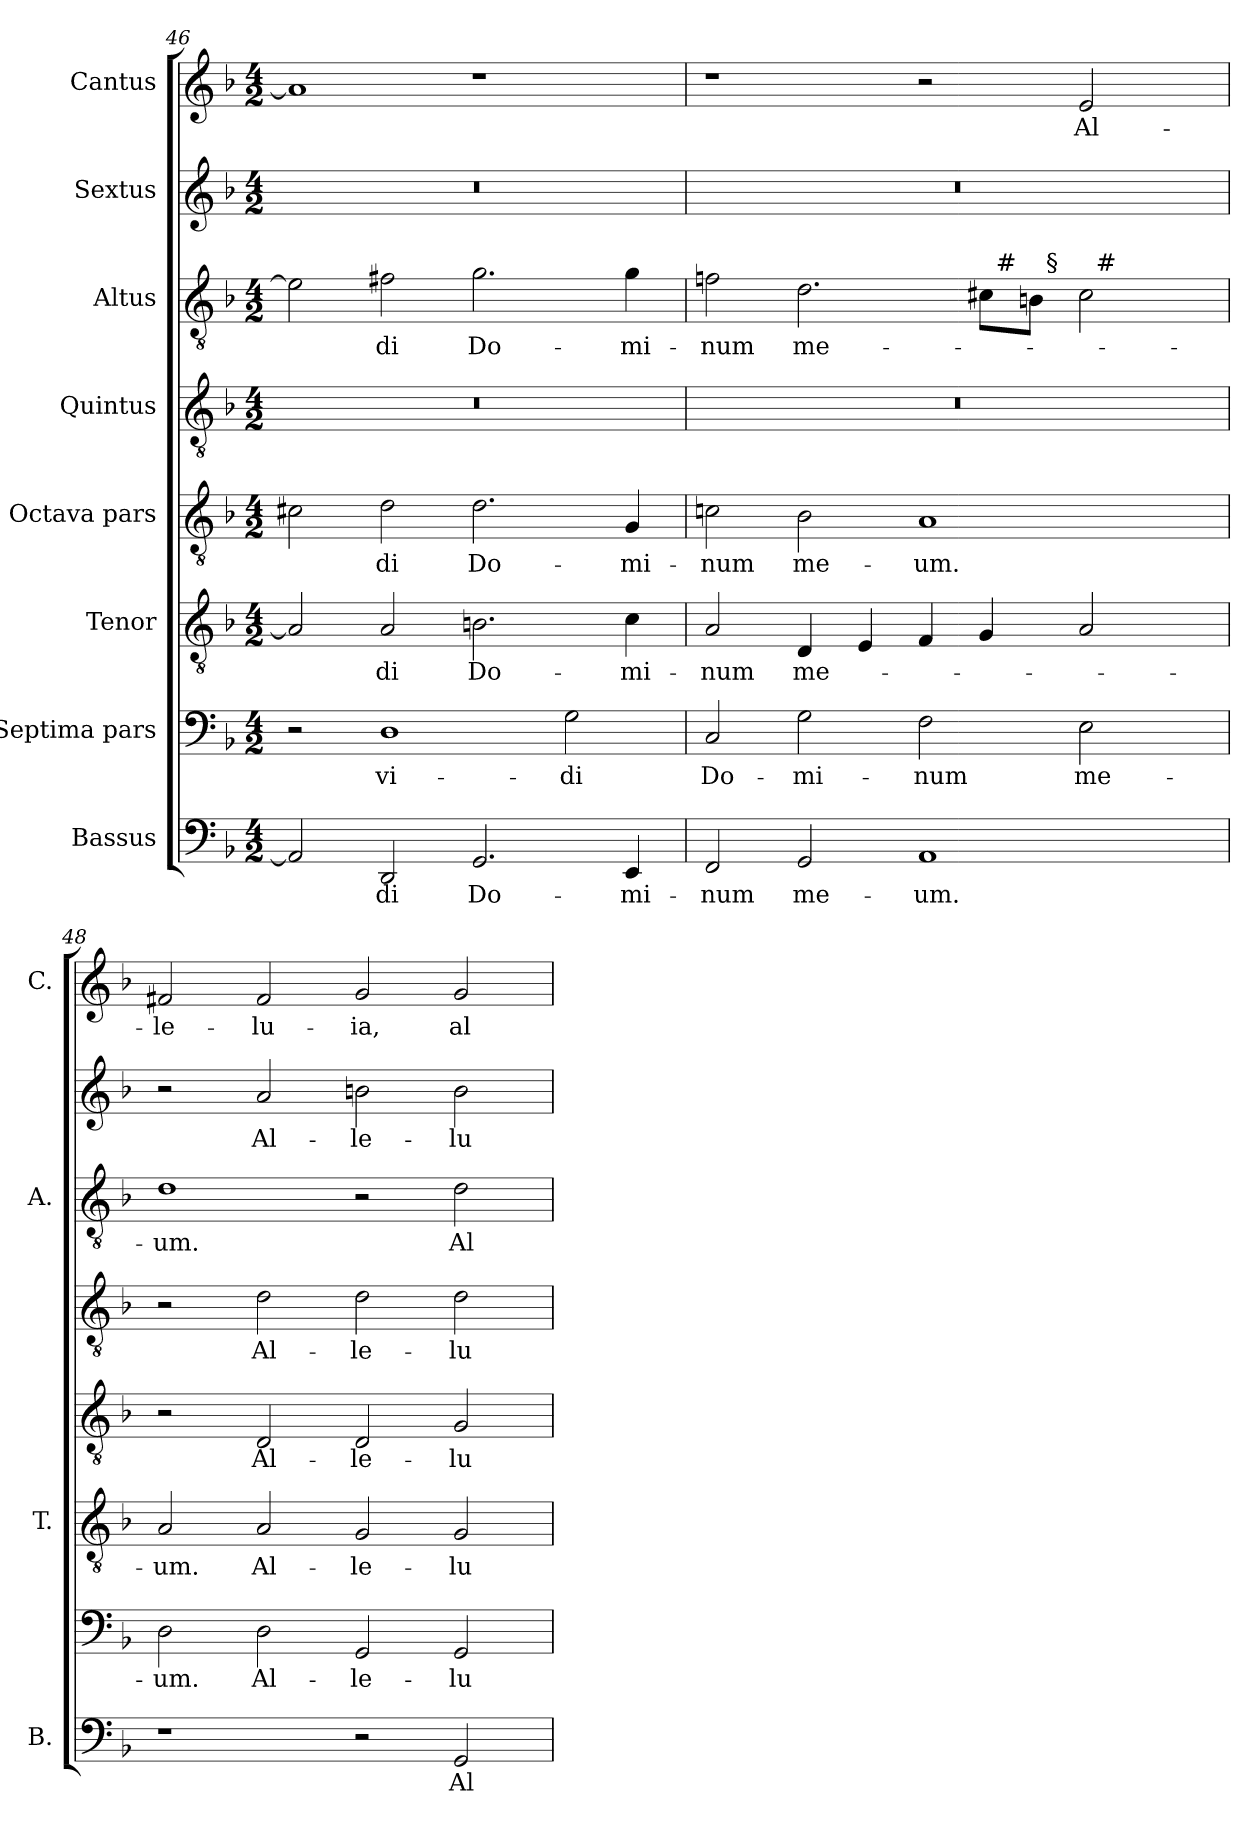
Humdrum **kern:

**kern	**text	**kern	**text	**kern	**text	**kern	**text	**kern	**text	**kern	**text	**kern	**text	**kern	**text
*part8	*part8	*part7	*part7	*part6	*part6	*part5	*part5	*part4	*part4	*part3	*part3	*part2	*part2	*part1	*part1
*staff8	*staff8	*staff7	*staff7	*staff6	*staff6	*staff5	*staff5	*staff4	*staff4	*staff3	*staff3	*staff2	*staff2	*staff1	*staff1
*I"Bassus	*	*I"Septima pars	*	*I"Tenor	*	*I"Octava pars	*	*I"Quintus	*	*I"Altus	*	*I"Sextus	*	*I"Cantus	*
*I'B.	*	*	*	*I'T.	*	*	*	*	*	*I'A.	*	*	*	*I'C.	*
*clefF4	*	*clefF4	*	*clefGv2	*	*clefGv2	*	*clefGv2	*	*clefGv2	*	*clefG2	*	*clefG2	*
*	*	*	*	*ITrd7c12	*	*ITrd7c12	*	*ITrd7c12	*	*ITrd7c12	*	*	*	*	*
*k[b-]	*	*k[b-]	*	*k[b-]	*	*k[b-]	*	*k[b-]	*	*k[b-]	*	*k[b-]	*	*k[b-]	*
*F:	*	*F:	*	*F:	*	*F:	*	*F:	*	*F:	*	*F:	*	*F:	*
*M4/2	*	*M4/2	*	*M4/2	*	*M4/2	*	*M4/2	*	*M4/2	*	*M4/2	*	*M4/2	*
=46	=46	=46	=46	=46	=46	=46	=46	=46	=46	=46	=46	=46	=46	=46	=46
!	!	!	!	!	!	!	!	!LO:N:vis=1	!	!	!	!LO:N:vis=1	!	!	!
2AA/]	.	2r	.	2AA/]	.	2C#X\	.	0r	.	2E\]	.	0r	.	1a]	.
!	!LO:LY:b	!	!LO:LY:b	!	!LO:LY:b	!	!LO:LY:b	!	!	!	!LO:LY:b	!	!	!	!
2DD/	-di	1D	vi-	2AA/	-di	2D\	-di	.	.	2F#X\	-di	.	.	.	.
!	!LO:LY:b	!	!	!	!LO:LY:b	!	!LO:LY:b	!	!	!	!LO:LY:b	!	!	!	!
2.GG/	Do-	.	.	2.BBn\	Do-	2.D\	Do-	.	.	2.G\	Do-	.	.	1r	.
!	!	!	!LO:LY:b	!	!	!	!	!	!	!	!	!	!	!	!
.	.	2G\	-di	.	.	.	.	.	.	.	.	.	.	.	.
!	!LO:LY:b	!	!	!	!LO:LY:b	!	!LO:LY:b	!	!	!	!LO:LY:b	!	!	!	!
4EE/	-mi-	.	.	4C\	-mi-	4GG/	-mi-	.	.	4G\	-mi-	.	.	.	.
!!LO:PB:g=z
=47	=47	=47	=47	=47	=47	=47	=47	=47	=47	=47	=47	=47	=47	=47	=47
!	!LO:LY:b	!	!LO:LY:b	!	!LO:LY:b	!	!LO:LY:b	!LO:N:vis=1	!	!	!LO:LY:b	!LO:N:vis=1	!	!	!
*	*	*	*	*	*	*	*	*	*	*^	*	*	*	*	*
*	*	*	*	*	*	*	*	*	*	*	*^	*	*	*	*	*
*	*	*	*	*	*	*	*	*	*	*	*	*^	*	*	*	*	*
2FF/	-num	2C/	Do-	2AA/	-num	2Cn\	-num	0r	.	2Fn\	1ryy	1ryy	1ryy	-num	0r	.	1r	.
!	!LO:LY:b	!	!LO:LY:b	!	!LO:LY:b	!	!LO:LY:b	!	!	!	!	!	!	!LO:LY:b	!	!	!	!
2GG/	me-	2G\	-mi-	4DD/	me-	2BB-\	me-	.	.	2.D\	.	.	.	me-	.	.	.	.
.	.	.	.	4EE/	.	.	.	.	.	.	.	.	.	.	.	.	.	.
!	!LO:LY:b	!	!LO:LY:b	!	!	!	!LO:LY:b	!	!	!	!	!	!	!	!	!	!	!
1AA	-um.	2F\	-num	4FF/	.	1AA	-um.	.	.	.	4ryy	4ryy	2ryy	.	.	.	2r	.
.	.	.	.	4GG/	.	.	.	.	.	8C#\L	32ryy	8ryy	.	.	.	.	.	.
!	!	!	!	!	!	!	!	!	!	!	!LO:TX:a:t=#	!	!	!	!	!	!	!
.	.	.	.	.	.	.	.	.	.	.	2ryy	.	.	.	.	.	.	.
.	.	.	.	.	.	.	.	.	.	8BB\J	.	32ryy	.	.	.	.	.	.
!	!	!	!	!	!	!	!	!	!	!	!	!LO:TX:a:t=§	!	!	!	!	!	!
.	.	.	.	.	.	.	.	.	.	.	.	2ryy	.	.	.	.	.	.
!	!	!	!LO:LY:b	!	!	!	!	!	!	!	!	!	!	!	!	!	!	!LO:LY:b
.	.	2E\	me-	2AA/	.	.	.	.	.	2C#\	.	.	32ryy	.	.	.	2e/	Al-
!	!	!	!	!	!	!	!	!	!	!	!	!	!LO:TX:a:t=#	!	!	!	!	!
.	.	.	.	.	.	.	.	.	.	.	.	.	4...ryy	.	.	.	.	.
.	.	.	.	.	.	.	.	.	.	.	8..ryy	.	.	.	.	.	.	.
.	.	.	.	.	.	.	.	.	.	.	.	16.ryy	.	.	.	.	.	.
=48	=48	=48	=48	=48	=48	=48	=48	=48	=48	=48	=48	=48	=48	=48	=48	=48	=48	=48
!	!	!	!LO:LY:b	!	!LO:LY:b	!	!	!	!	!	!	!	!	!LO:LY:b	!	!	!	!LO:LY:b
*	*	*	*	*	*	*	*	*	*	*v	*v	*v	*v	*	*	*	*	*
1r	.	2D\	-um.	2AA/	-um.	2r	.	2r	.	1D	-um.	2r	.	2f#X/	-le-
!	!	!	!LO:LY:b	!	!LO:LY:b	!	!LO:LY:b	!	!LO:LY:b	!	!	!	!LO:LY:b	!	!LO:LY:b
.	.	2D\	Al-	2AA/	Al-	2DD/	Al-	2D\	Al-	.	.	2a/	Al-	2f#/	-lu-
!	!	!	!LO:LY:b	!	!LO:LY:b	!	!LO:LY:b	!	!LO:LY:b	!	!	!	!LO:LY:b	!	!LO:LY:b
2r	.	2GG/	-le-	2GG/	-le-	2DD/	-le-	2D\	-le-	2r	.	2bn\	-le-	2g/	-ia,
!	!LO:LY:b	!	!LO:LY:b	!	!LO:LY:b	!	!LO:LY:b	!	!LO:LY:b	!	!LO:LY:b	!	!LO:LY:b	!	!LO:LY:b
2GG/	Al-	2GG/	-lu-	2GG/	-lu-	2GG/	-lu-	2D\	-lu-	2D\	Al-	2b\	-lu-	2g/	al-
=	=	=	=	=	=	=	=	=	=	=	=	=	=	=	=
*-	*-	*-	*-	*-	*-	*-	*-	*-	*-	*-	*-	*-	*-	*-	*-
